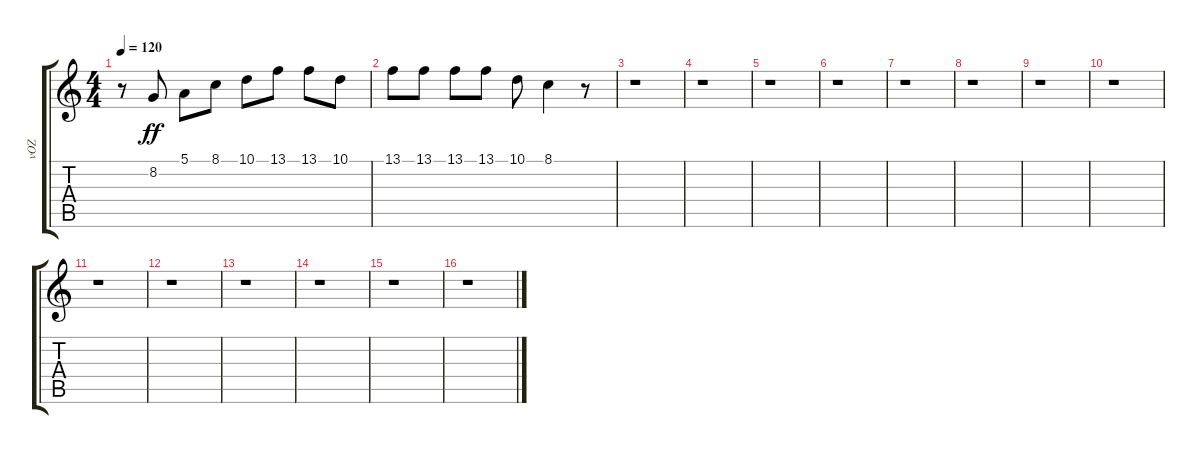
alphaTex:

\track ("vOZ" "vOZ") {instrument lead6voice}
\staff {score tabs}
\tuning (E4 B3 G3 D3 A2 E2) {hide}
\ts (4 4)
\tempo 120
\clef g2
\ks c
r.8{dy ff} 8.2.8 5.1.8 8.1.8 10.1.8 13.1.8 13.1.8 10.1.8 |
13.1.8 13.1.8 13.1.8 13.1.8 10.1.8 8.1.4 r.8 |
r.1 |
r.1 |
r.1 |
r.1 |
r.1 |
r.1 |
r.1 |
r.1 |
r.1 |
r.1 |
r.1 |
r.1 |
r.1 |
r.1
